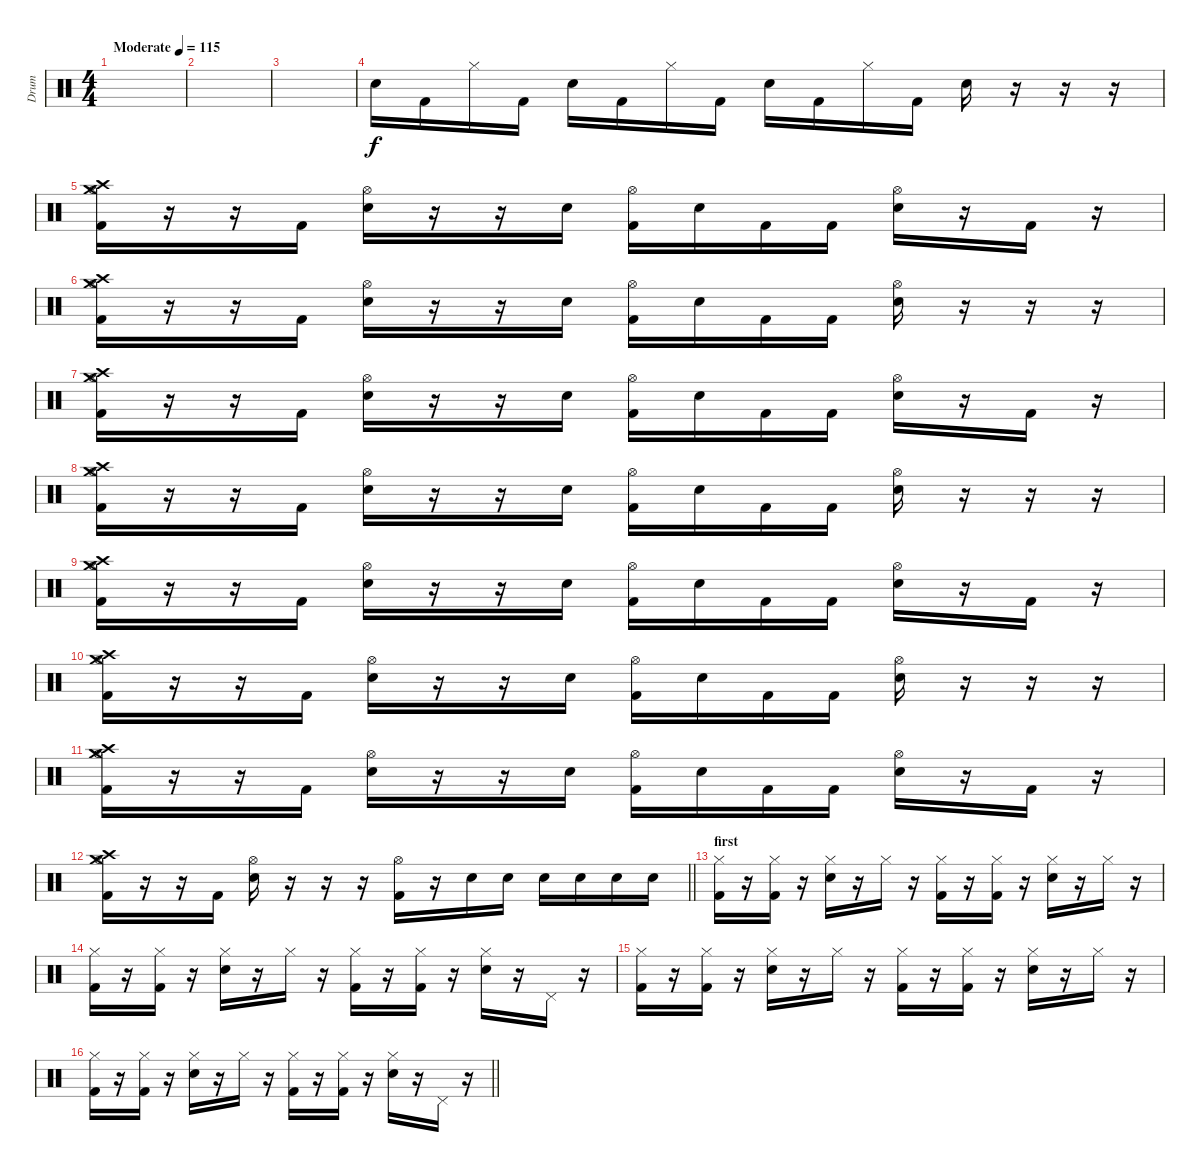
\track ("Drum" "Drum") {instrument percussion}
\staff {score}
\articulation defaults
\ts (4 4)
\tempo (115 "Moderate")
\clef neutral
\ks c
|
|
|
"Electric Snare (hit)".16 "Kick (hit) 2".16 "Hi-Hat (closed)".16 "Kick (hit) 2".16 "Electric Snare (hit)".16 "Kick (hit) 2".16 "Hi-Hat (closed)".16 "Kick (hit) 2".16 "Electric Snare (hit)".16 "Kick (hit) 2".16 "Hi-Hat (closed)".16 "Kick (hit) 2".16 "Electric Snare (hit)".16 r.16 r.16 r.16 |
("Hi-Hat (open)" "Kick (hit) 2" "Crash high (hit)" "Crash medium (hit)").16 r.16 r.16 "Kick (hit) 2".16 ("Hi-Hat (open)" "Electric Snare (hit)").16 r.16 r.16 "Electric Snare (hit)".16 ("Hi-Hat (open)" "Kick (hit) 2").16 "Electric Snare (hit)".16 "Kick (hit) 2".16 "Kick (hit) 2".16 ("Hi-Hat (open)" "Electric Snare (hit)").16 r.16 "Kick (hit) 2".16 r.16 |
("Hi-Hat (open)" "Kick (hit) 2" "Crash high (hit)" "Crash medium (hit)").16 r.16 r.16 "Kick (hit) 2".16 ("Hi-Hat (open)" "Electric Snare (hit)").16 r.16 r.16 "Electric Snare (hit)".16 ("Hi-Hat (open)" "Kick (hit) 2").16 "Electric Snare (hit)".16 "Kick (hit) 2".16 "Kick (hit) 2".16 ("Hi-Hat (open)" "Electric Snare (hit)").16 r.16 r.16 r.16 |
("Hi-Hat (open)" "Kick (hit) 2" "Crash high (hit)" "Crash medium (hit)").16 r.16 r.16 "Kick (hit) 2".16 ("Hi-Hat (open)" "Electric Snare (hit)").16 r.16 r.16 "Electric Snare (hit)".16 ("Hi-Hat (open)" "Kick (hit) 2").16 "Electric Snare (hit)".16 "Kick (hit) 2".16 "Kick (hit) 2".16 ("Hi-Hat (open)" "Electric Snare (hit)").16 r.16 "Kick (hit) 2".16 r.16 |
("Hi-Hat (open)" "Kick (hit) 2" "Crash high (hit)" "Crash medium (hit)").16 r.16 r.16 "Kick (hit) 2".16 ("Hi-Hat (open)" "Electric Snare (hit)").16 r.16 r.16 "Electric Snare (hit)".16 ("Hi-Hat (open)" "Kick (hit) 2").16 "Electric Snare (hit)".16 "Kick (hit) 2".16 "Kick (hit) 2".16 ("Hi-Hat (open)" "Electric Snare (hit)").16 r.16 r.16 r.16 |
("Hi-Hat (open)" "Kick (hit) 2" "Crash high (hit)" "Crash medium (hit)").16 r.16 r.16 "Kick (hit) 2".16 ("Hi-Hat (open)" "Electric Snare (hit)").16 r.16 r.16 "Electric Snare (hit)".16 ("Hi-Hat (open)" "Kick (hit) 2").16 "Electric Snare (hit)".16 "Kick (hit) 2".16 "Kick (hit) 2".16 ("Hi-Hat (open)" "Electric Snare (hit)").16 r.16 "Kick (hit) 2".16 r.16 |
("Hi-Hat (open)" "Kick (hit) 2" "Crash high (hit)" "Crash medium (hit)").16 r.16 r.16 "Kick (hit) 2".16 ("Hi-Hat (open)" "Electric Snare (hit)").16 r.16 r.16 "Electric Snare (hit)".16 ("Hi-Hat (open)" "Kick (hit) 2").16 "Electric Snare (hit)".16 "Kick (hit) 2".16 "Kick (hit) 2".16 ("Hi-Hat (open)" "Electric Snare (hit)").16 r.16 r.16 r.16 |
("Hi-Hat (open)" "Kick (hit) 2" "Crash high (hit)" "Crash medium (hit)").16 r.16 r.16 "Kick (hit) 2".16 ("Hi-Hat (open)" "Electric Snare (hit)").16 r.16 r.16 "Electric Snare (hit)".16 ("Hi-Hat (open)" "Kick (hit) 2").16 "Electric Snare (hit)".16 "Kick (hit) 2".16 "Kick (hit) 2".16 ("Hi-Hat (open)" "Electric Snare (hit)").16 r.16 "Kick (hit) 2".16 r.16 |
\barLineRight lightlight
("Hi-Hat (open)" "Kick (hit) 2" "Crash high (hit)" "Crash medium (hit)").16 r.16 r.16 "Kick (hit) 2".16 ("Hi-Hat (open)" "Electric Snare (hit)").16 r.16 r.16 r.16 ("Hi-Hat (open)" "Kick (hit) 2").16 r.16 "Electric Snare (hit)".16 "Electric Snare (hit)".16 "Electric Snare (hit)".16 "Electric Snare (hit)".16 "Electric Snare (hit)".16 "Electric Snare (hit)".16 |
\section ("" "first")
("Hi-Hat (closed)" "Kick (hit) 2").16 r.16 ("Hi-Hat (closed)" "Kick (hit) 2").16 r.16 ("Hi-Hat (closed)" "Electric Snare (hit)").16 r.16 "Hi-Hat (closed)".16 r.16 ("Hi-Hat (closed)" "Kick (hit) 2").16 r.16 ("Hi-Hat (closed)" "Kick (hit) 2").16 r.16 ("Hi-Hat (closed)" "Electric Snare (hit)").16 r.16 "Hi-Hat (closed)".16 r.16 |
("Hi-Hat (closed)" "Kick (hit) 2").16 r.16 ("Hi-Hat (closed)" "Kick (hit) 2").16 r.16 ("Hi-Hat (closed)" "Electric Snare (hit)").16 r.16 "Hi-Hat (closed)".16 r.16 ("Hi-Hat (closed)" "Kick (hit) 2").16 r.16 ("Hi-Hat (closed)" "Kick (hit) 2").16 r.16 ("Hi-Hat (closed)" "Electric Snare (hit)").16 r.16 "Pedal Hi-Hat (hit)".16 r.16 |
("Hi-Hat (closed)" "Kick (hit) 2").16 r.16 ("Hi-Hat (closed)" "Kick (hit) 2").16 r.16 ("Hi-Hat (closed)" "Electric Snare (hit)").16 r.16 "Hi-Hat (closed)".16 r.16 ("Hi-Hat (closed)" "Kick (hit) 2").16 r.16 ("Hi-Hat (closed)" "Kick (hit) 2").16 r.16 ("Hi-Hat (closed)" "Electric Snare (hit)").16 r.16 "Hi-Hat (closed)".16 r.16 |
\barLineRight lightlight
("Hi-Hat (closed)" "Kick (hit) 2").16 r.16 ("Hi-Hat (closed)" "Kick (hit) 2").16 r.16 ("Hi-Hat (closed)" "Electric Snare (hit)").16 r.16 "Hi-Hat (closed)".16 r.16 ("Hi-Hat (closed)" "Kick (hit) 2").16 r.16 ("Hi-Hat (closed)" "Kick (hit) 2").16 r.16 ("Hi-Hat (closed)" "Electric Snare (hit)").16 r.16 "Pedal Hi-Hat (hit)".16 r.16
